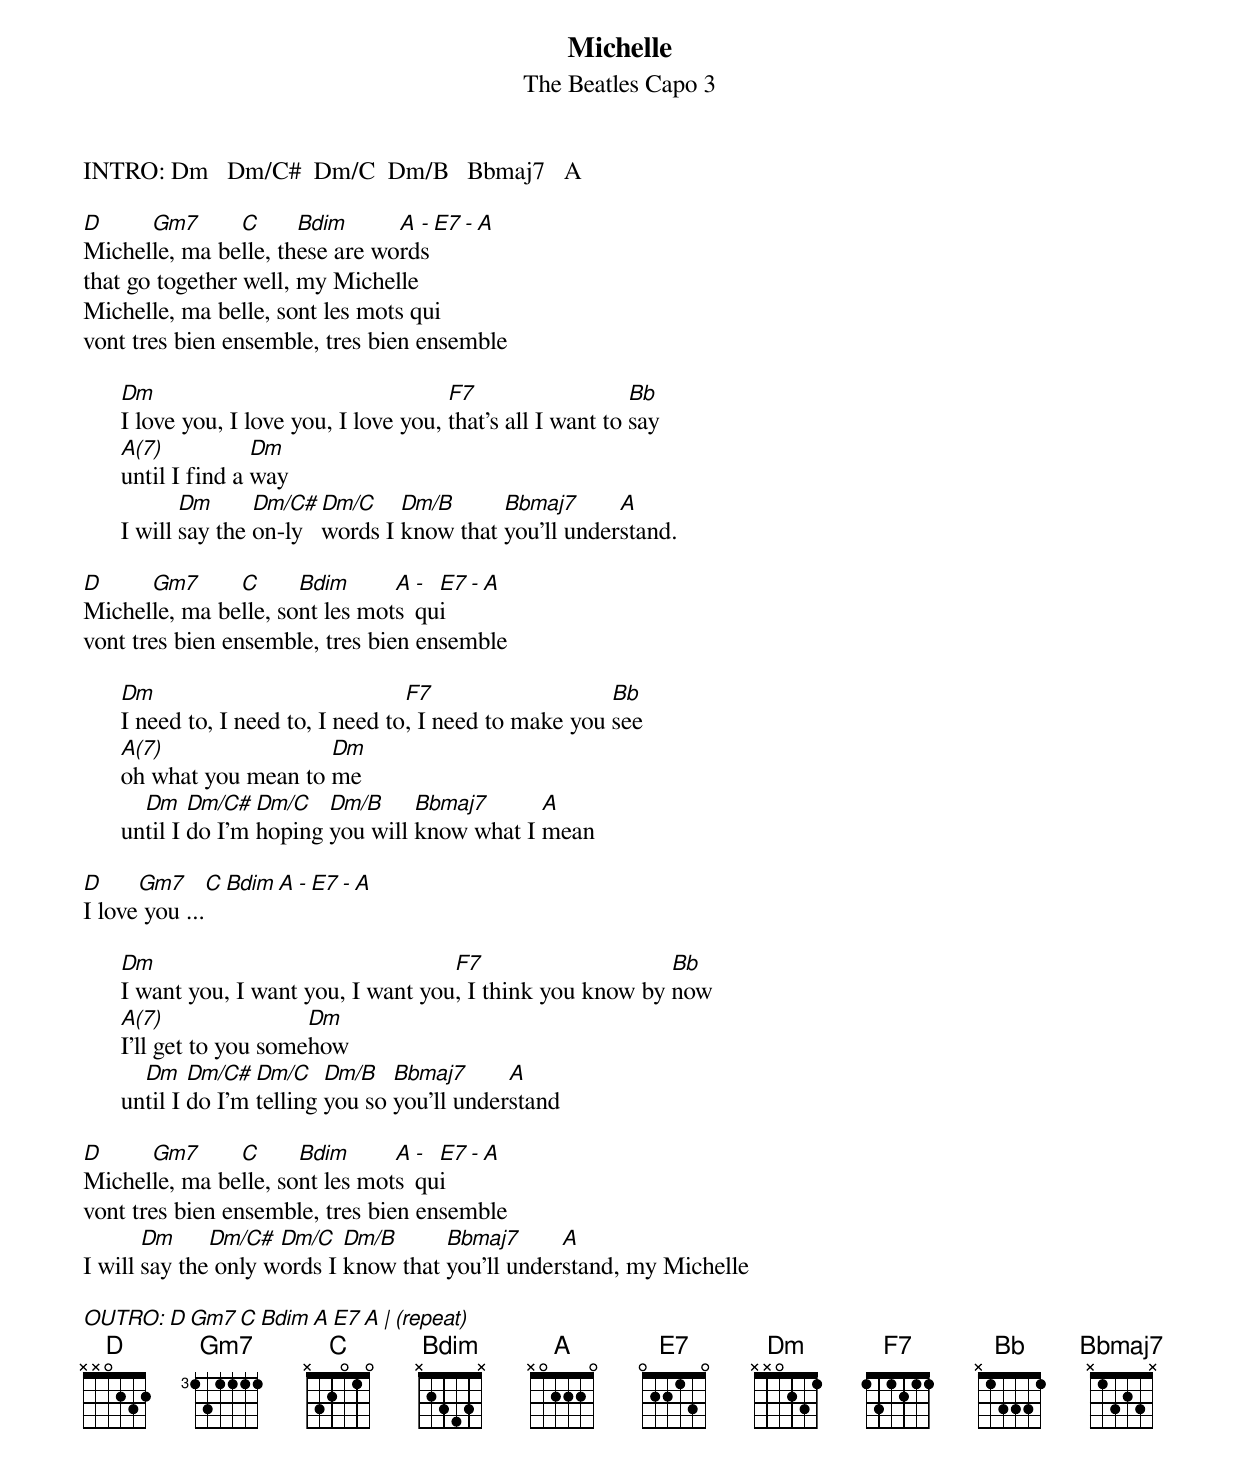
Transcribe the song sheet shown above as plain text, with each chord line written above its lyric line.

Michelle
The Beatles Capo 3

INTRO: Dm   Dm/C#  Dm/C  Dm/B   Bbmaj7   A

D     Gm7      C      Bdim      A - E7 - A
Michelle, ma belle, these are words
that go together well, my Michelle
Michelle, ma belle, sont les mots qui
vont tres bien ensemble, tres bien ensemble

      Dm                                  F7                   Bb
      I love you, I love you, I love you, that's all I want to say
      A(7)           Dm
      until I find a way
             Dm      Dm/C#  Dm/C    Dm/B      Bbmaj7      A
      I will say the on-ly  words I know that you'll understand.

D     Gm7      C      Bdim      A - E7 - A
Michelle, ma belle, sont les mots qui
vont tres bien ensemble, tres bien ensemble

      Dm                             F7                   Bb
      I need to, I need to, I need to, I need to make you see
      A(7)                Dm
      oh what you mean to me
        Dm    Dm/C#  Dm/C   Dm/B     Bbmaj7      A
      until I do I'm hoping you will know what I mean

D     Gm7      C      Bdim      A - E7 - A
I love you ...

      Dm                                F7                    Bb
      I want you, I want you, I want you, I think you know by now
      A(7)                Dm
      I'll get to you somehow
        Dm    Dm/C#  Dm/C    Dm/B   Bbmaj7      A
      until I do I'm telling you so you'll understand

D     Gm7      C      Bdim      A - E7 - A
Michelle, ma belle, sont les mots qui
vont tres bien ensemble, tres bien ensemble
       Dm     Dm/C#  Dm/C   Dm/B      Bbmaj7      A
I will say the only words I know that you'll understand, my Michelle

OUTRO: D   Gm7   C   Bdim    A   E7   A  |  (repeat)
